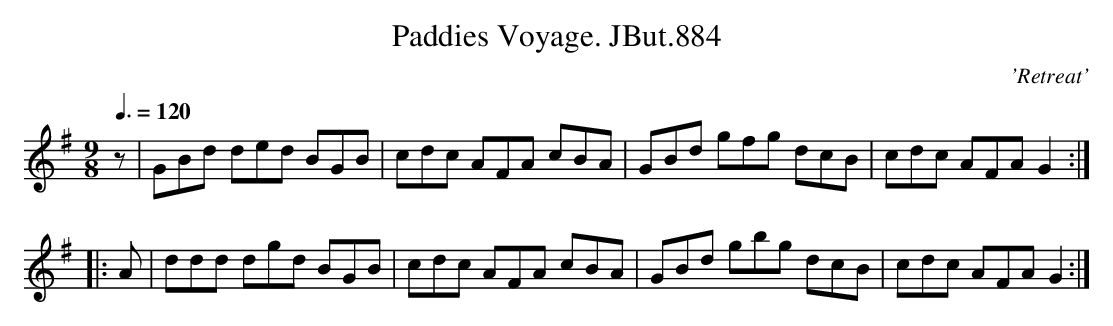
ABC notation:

X:1
T:Paddies Voyage. JBut.884
C:'Retreat'
Q:3/8=120
M:9/8
L:1/8
K:G
z|GBd ded BGB|cdc AFA cBA|GBd gfg dcB|cdc AFA G2:|
|:A|ddd dgd BGB|cdc AFA cBA|GBd gbg dcB|cdc AFA G2:|
